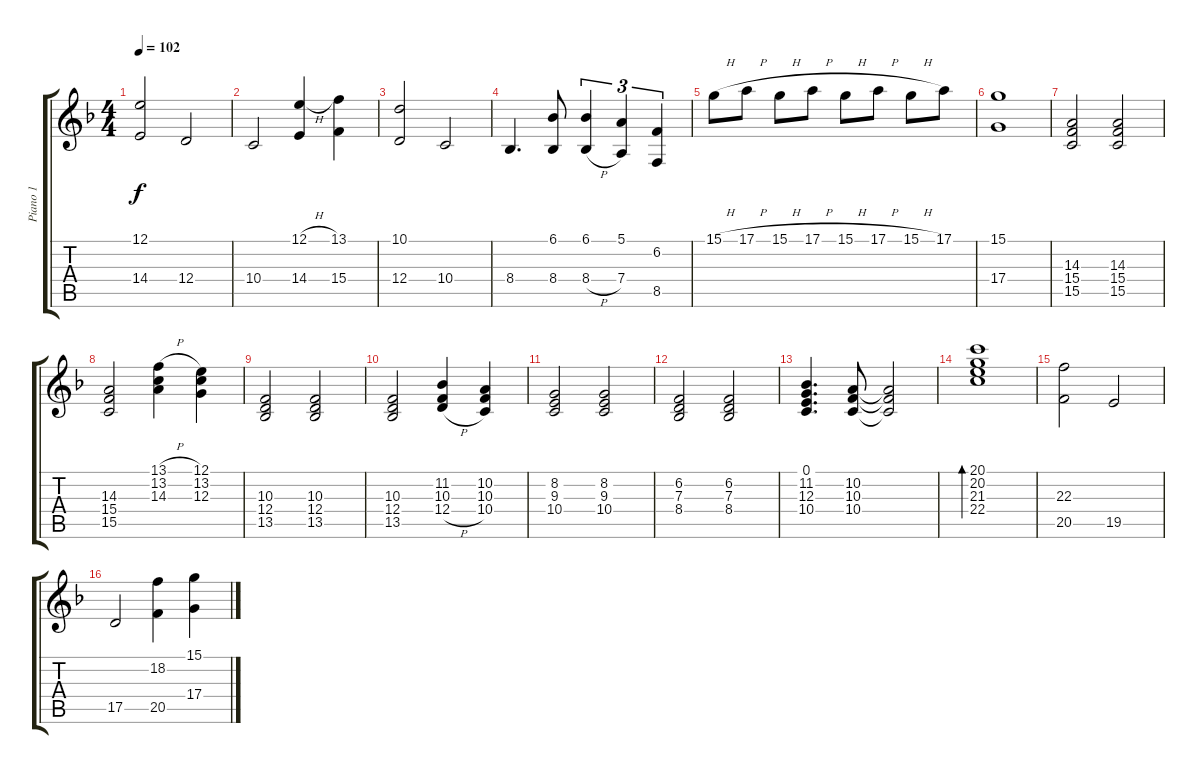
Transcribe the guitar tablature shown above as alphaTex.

\track ("Piano 1" "Piano 1") {instrument brightacousticpiano}
\staff {score tabs}
\tuning (E4 B3 G3 D3 A2 E2) {hide}
\ts (4 4)
\tempo 102
\clef g2
\ks f
(12.1 14.4).2{dy f} 12.4.2 |
10.4.2 (12.1{h} 14.4).4 (13.1 15.4).4 |
(10.1 12.4).2 10.4.2 |
8.4.4{d} (6.1 8.4).8 (6.1 8.4{h}).4{tu (3 2) beam Up} (5.1 7.4).4{tu (3 2) beam Up} (6.2 8.5).4{tu (3 2) beam Up} |
15.1{h}.8 17.1{h}.8 15.1{h}.8 17.1{h}.8 15.1{h}.8 17.1{h}.8 15.1{h}.8 17.1.8 |
(15.1 17.4).1 |
(14.3 15.4 15.5).2 (14.3 15.4 15.5).2 |
(14.3 15.4 15.5).2 (13.1{h} 13.2 14.3).4 (12.1 13.2 12.3).4 |
(10.3 12.4 13.5).2 (10.3 12.4 13.5).2 |
(10.3 12.4 13.5).2 (11.2 10.3 12.4{h}).4 (10.2 10.3 10.4).4{beam Up} |
(8.2 9.3 10.4).2 (8.2 9.3 10.4).2 |
(6.2 7.3 8.4).2 (6.2 7.3 8.4).2 |
(0.1 11.2 12.3 10.4).4{d} (10.2 10.3 10.4).8 (10.2{t} 10.3{t} 10.4{t}).2 |
(20.1 20.2 21.3 22.4).1{bd 480} |
(22.3 20.5).2 19.5.2 |
17.5.2 (18.2{h} 20.5).4 (15.1 17.4).4
